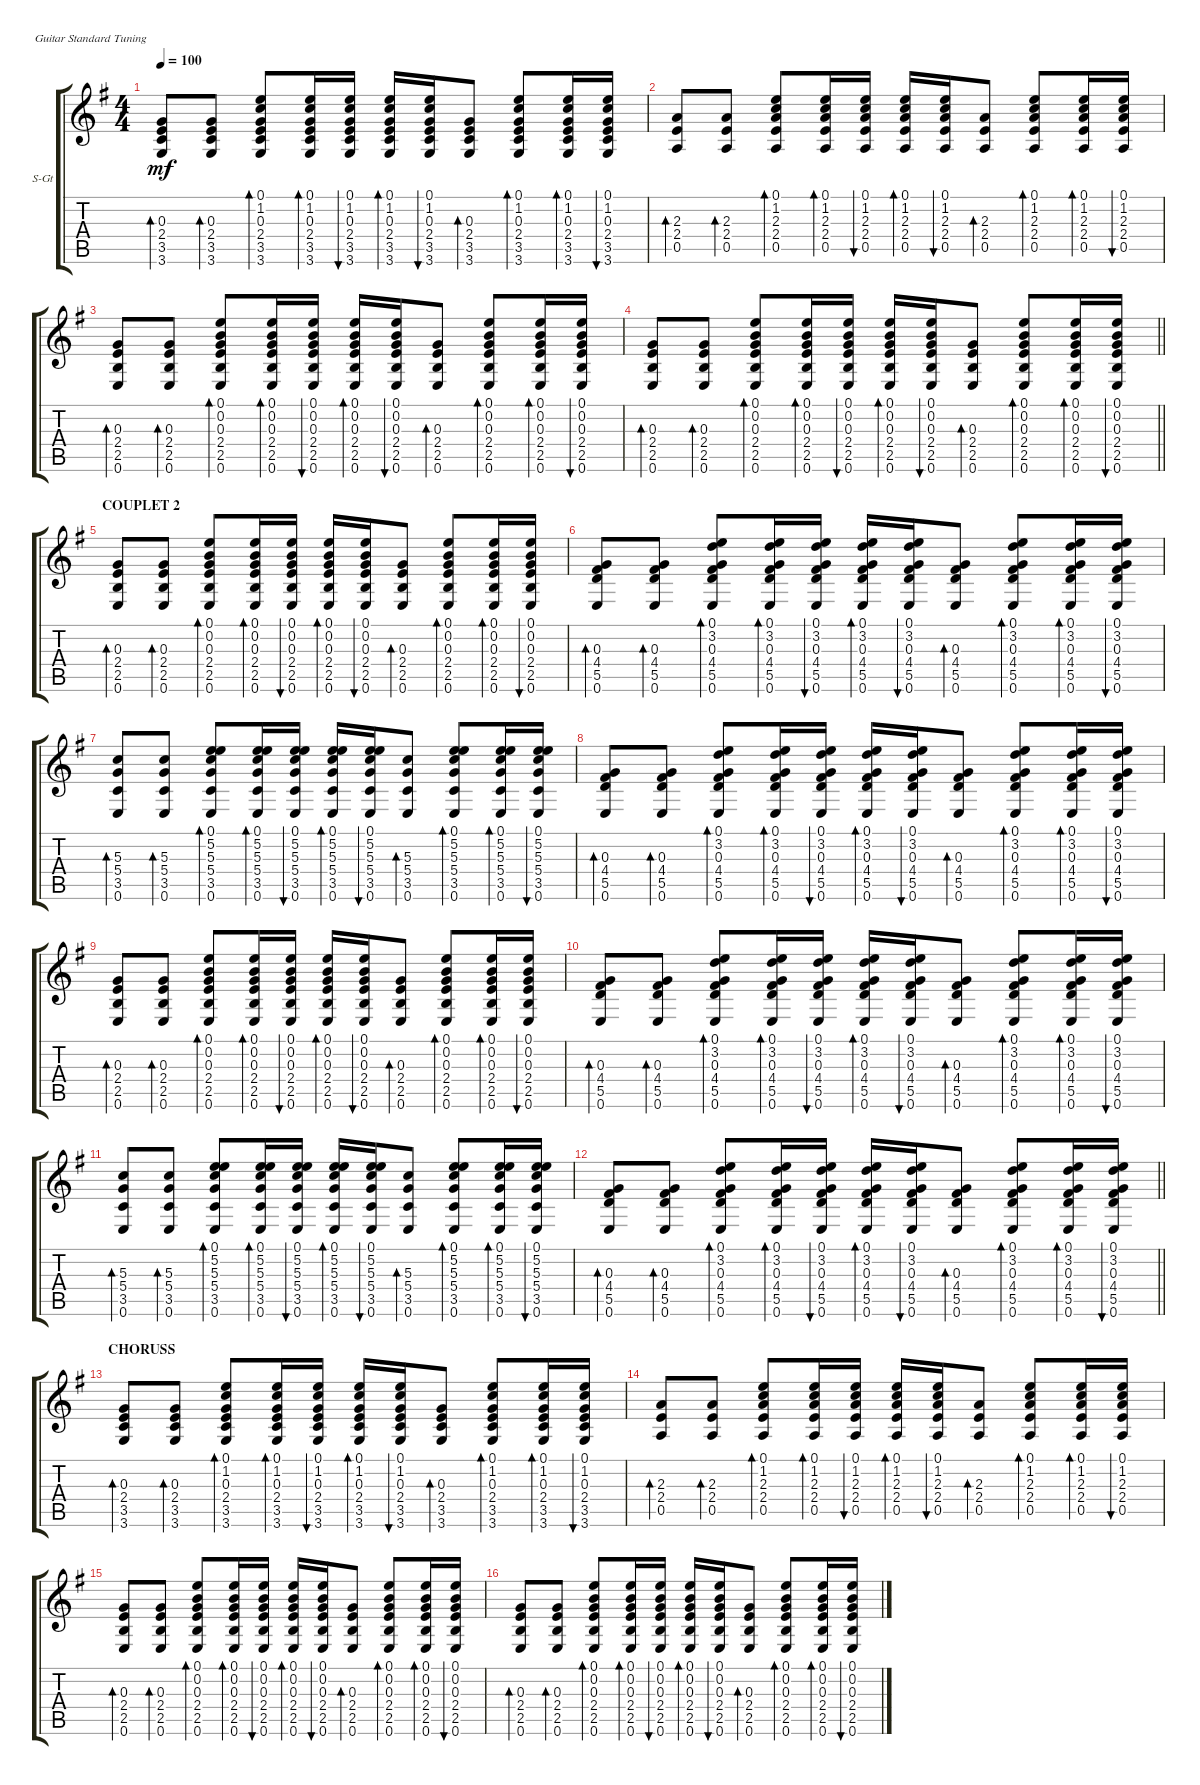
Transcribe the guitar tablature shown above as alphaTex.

\bracketExtendMode groupsimilarinstruments
\firstSystemTrackNameOrientation horizontal
\otherSystemsTrackNameOrientation horizontal
\track ("Steel Guitar" "S-Gt") {instrument acousticguitarsteel}
\staff {score tabs}
\tuning (E4 B3 G3 D3 A2 E2)
\ts (4 4)
\tempo 100
\clef g2
\scale
0.333333
\ks eminor
(3.6 3.5 2.4 0.3).8{bd 30 dy mf} (3.6 3.5 2.4 0.3).8{bd 30} (3.6 3.5 2.4 0.3 1.2 0.1).8{bd 30} (3.6 3.5 2.4 0.3 1.2 0.1).16{bd 30} (3.6 3.5 2.4 0.3 1.2 0.1).16{bu 30} (3.6 3.5 2.4 0.3 1.2 0.1).16{bd 30} (3.6 3.5 2.4 0.3 1.2 0.1).16{bu 30} (3.6 3.5 2.4 0.3).8{bd 30} (3.6 3.5 2.4 0.3 1.2 0.1).8{bd 30} (3.6 3.5 2.4 0.3 1.2 0.1).16{bd 30} (3.6 3.5 2.4 0.3 1.2 0.1).16{bu 30} |
\scale
0.333333 (0.5 2.4 2.3).8{bd 30} (0.5 2.4 2.3).8{bd 30} (0.5 2.4 2.3 1.2 0.1).8{bd 30} (0.5 2.4 2.3 1.2 0.1).16{bd 30} (0.5 2.4 2.3 1.2 0.1).16{bu 30} (0.5 2.4 2.3 1.2 0.1).16{bd 30} (0.5 2.4 2.3 1.2 0.1).16{bu 30} (0.5 2.4 2.3).8{bd 30} (0.5 2.4 2.3 1.2 0.1).8{bd 30} (0.5 2.4 2.3 1.2 0.1).16{bd 30} (0.5 2.4 2.3 1.2 0.1).16{bu 30} |
\scale
0.333333 (0.6 2.5 2.4 0.3).8{bd 30} (0.6 2.5 2.4 0.3).8{bd 30} (0.6 2.5 2.4 0.3 0.2 0.1).8{bd 30} (0.6 2.5 2.4 0.3 0.2 0.1).16{bd 30} (0.6 2.5 2.4 0.3 0.2 0.1).16{bu 30} (0.6 2.5 2.4 0.3 0.2 0.1).16{bd 30} (0.6 2.5 2.4 0.3 0.2 0.1).16{bu 30} (0.6 2.5 2.4 0.3).8{bd 30} (0.6 2.5 2.4 0.3 0.2 0.1).8{bd 30} (0.6 2.5 2.4 0.3 0.2 0.1).16{bd 30} (0.6 2.5 2.4 0.3 0.2 0.1).16{bu 30} |
\scale
0.333333
\barLineRight lightlight
(0.6 2.5 2.4 0.3).8{bd 30} (0.6 2.5 2.4 0.3).8{bd 30} (0.6 2.5 2.4 0.3 0.2 0.1).8{bd 30} (0.6 2.5 2.4 0.3 0.2 0.1).16{bd 30} (0.6 2.5 2.4 0.3 0.2 0.1).16{bu 30} (0.6 2.5 2.4 0.3 0.2 0.1).16{bd 30} (0.6 2.5 2.4 0.3 0.2 0.1).16{bu 30} (0.6 2.5 2.4 0.3).8{bd 30} (0.6 2.5 2.4 0.3 0.2 0.1).8{bd 30} (0.6 2.5 2.4 0.3 0.2 0.1).16{bd 30} (0.6 2.5 2.4 0.3 0.2 0.1).16{bu 30} |
\section ("" "COUPLET 2")
\scale
0.333333 (0.6 2.5 2.4 0.3).8{bd 30} (0.6 2.5 2.4 0.3).8{bd 30} (0.6 2.5 2.4 0.3 0.2 0.1).8{bd 30} (0.6 2.5 2.4 0.3 0.2 0.1).16{bd 30} (0.6 2.5 2.4 0.3 0.2 0.1).16{bu 30} (0.6 2.5 2.4 0.3 0.2 0.1).16{bd 30} (0.6 2.5 2.4 0.3 0.2 0.1).16{bu 30} (0.6 2.5 2.4 0.3).8{bd 30} (0.6 2.5 2.4 0.3 0.2 0.1).8{bd 30} (0.6 2.5 2.4 0.3 0.2 0.1).16{bd 30} (0.6 2.5 2.4 0.3 0.2 0.1).16{bu 30} |
\scale
0.333333 (5.5 4.4 0.3 0.6).8{bd 30} (5.5 4.4 0.3 0.6).8{bd 30} (5.5 4.4 0.3 3.2 0.1 0.6).8{bd 30} (5.5 4.4 0.3 3.2 0.1 0.6).16{bd 30} (5.5 4.4 0.3 3.2 0.1 0.6).16{bu 30} (5.5 4.4 0.3 3.2 0.1 0.6).16{bd 30} (5.5 4.4 0.3 3.2 0.1 0.6).16{bu 30} (5.5 4.4 0.3 0.6).8{bd 30} (5.5 4.4 0.3 3.2 0.1 0.6).8{bd 30} (5.5 4.4 0.3 3.2 0.1 0.6).16{bd 30} (5.5 4.4 0.3 3.2 0.1 0.6).16{bu 30} |
\scale
0.333333 (0.6 3.5 5.4 5.3).8{bd 30} (0.6 3.5 5.4 5.3).8{bd 30} (0.6 3.5 5.4 5.3 5.2 0.1).8{bd 30} (0.6 3.5 5.4 5.3 5.2 0.1).16{bd 30} (0.6 3.5 5.4 5.3 5.2 0.1).16{bu 30} (0.6 3.5 5.4 5.3 5.2 0.1).16{bd 30} (0.6 3.5 5.4 5.3 5.2 0.1).16{bu 30} (0.6 3.5 5.4 5.3).8{bd 30} (0.6 3.5 5.4 5.3 5.2 0.1).8{bd 30} (0.6 3.5 5.4 5.3 5.2 0.1).16{bd 30} (0.6 3.5 5.4 5.3 5.2 0.1).16{bu 30} |
\scale
0.333333 (5.5 4.4 0.3 0.6).8{bd 30} (5.5 4.4 0.3 0.6).8{bd 30} (5.5 4.4 0.3 3.2 0.1 0.6).8{bd 30} (5.5 4.4 0.3 3.2 0.1 0.6).16{bd 30} (5.5 4.4 0.3 3.2 0.1 0.6).16{bu 30} (5.5 4.4 0.3 3.2 0.1 0.6).16{bd 30} (5.5 4.4 0.3 3.2 0.1 0.6).16{bu 30} (5.5 4.4 0.3 0.6).8{bd 30} (5.5 4.4 0.3 3.2 0.1 0.6).8{bd 30} (5.5 4.4 0.3 3.2 0.1 0.6).16{bd 30} (5.5 4.4 0.3 3.2 0.1 0.6).16{bu 30} |
\scale
0.333333 (0.6 2.5 2.4 0.3).8{bd 30} (0.6 2.5 2.4 0.3).8{bd 30} (0.6 2.5 2.4 0.3 0.2 0.1).8{bd 30} (0.6 2.5 2.4 0.3 0.2 0.1).16{bd 30} (0.6 2.5 2.4 0.3 0.2 0.1).16{bu 30} (0.6 2.5 2.4 0.3 0.2 0.1).16{bd 30} (0.6 2.5 2.4 0.3 0.2 0.1).16{bu 30} (0.6 2.5 2.4 0.3).8{bd 30} (0.6 2.5 2.4 0.3 0.2 0.1).8{bd 30} (0.6 2.5 2.4 0.3 0.2 0.1).16{bd 30} (0.6 2.5 2.4 0.3 0.2 0.1).16{bu 30} |
\scale
0.333333 (5.5 4.4 0.3 0.6).8{bd 30} (5.5 4.4 0.3 0.6).8{bd 30} (5.5 4.4 0.3 3.2 0.1 0.6).8{bd 30} (5.5 4.4 0.3 3.2 0.1 0.6).16{bd 30} (5.5 4.4 0.3 3.2 0.1 0.6).16{bu 30} (5.5 4.4 0.3 3.2 0.1 0.6).16{bd 30} (5.5 4.4 0.3 3.2 0.1 0.6).16{bu 30} (5.5 4.4 0.3 0.6).8{bd 30} (5.5 4.4 0.3 3.2 0.1 0.6).8{bd 30} (5.5 4.4 0.3 3.2 0.1 0.6).16{bd 30} (5.5 4.4 0.3 3.2 0.1 0.6).16{bu 30} |
\scale
0.333333 (0.6 3.5 5.4 5.3).8{bd 30} (0.6 3.5 5.4 5.3).8{bd 30} (0.6 3.5 5.4 5.3 5.2 0.1).8{bd 30} (0.6 3.5 5.4 5.3 5.2 0.1).16{bd 30} (0.6 3.5 5.4 5.3 5.2 0.1).16{bu 30} (0.6 3.5 5.4 5.3 5.2 0.1).16{bd 30} (0.6 3.5 5.4 5.3 5.2 0.1).16{bu 30} (0.6 3.5 5.4 5.3).8{bd 30} (0.6 3.5 5.4 5.3 5.2 0.1).8{bd 30} (0.6 3.5 5.4 5.3 5.2 0.1).16{bd 30} (0.6 3.5 5.4 5.3 5.2 0.1).16{bu 30} |
\scale
0.333333
\barLineRight lightlight
(5.5 4.4 0.3 0.6).8{bd 30} (5.5 4.4 0.3 0.6).8{bd 30} (5.5 4.4 0.3 3.2 0.1 0.6).8{bd 30} (5.5 4.4 0.3 3.2 0.1 0.6).16{bd 30} (5.5 4.4 0.3 3.2 0.1 0.6).16{bu 30} (5.5 4.4 0.3 3.2 0.1 0.6).16{bd 30} (5.5 4.4 0.3 3.2 0.1 0.6).16{bu 30} (5.5 4.4 0.3 0.6).8{bd 30} (5.5 4.4 0.3 3.2 0.1 0.6).8{bd 30} (5.5 4.4 0.3 3.2 0.1 0.6).16{bd 30} (5.5 4.4 0.3 3.2 0.1 0.6).16{bu 30} |
\section ("" "CHORUSS")
\scale
0.333333 (3.6 3.5 2.4 0.3).8{bd 30} (3.6 3.5 2.4 0.3).8{bd 30} (3.6 3.5 2.4 0.3 1.2 0.1).8{bd 30} (3.6 3.5 2.4 0.3 1.2 0.1).16{bd 30} (3.6 3.5 2.4 0.3 1.2 0.1).16{bu 30} (3.6 3.5 2.4 0.3 1.2 0.1).16{bd 30} (3.6 3.5 2.4 0.3 1.2 0.1).16{bu 30} (3.6 3.5 2.4 0.3).8{bd 30} (3.6 3.5 2.4 0.3 1.2 0.1).8{bd 30} (3.6 3.5 2.4 0.3 1.2 0.1).16{bd 30} (3.6 3.5 2.4 0.3 1.2 0.1).16{bu 30} |
\scale
0.333333 (0.5 2.4 2.3).8{bd 30} (0.5 2.4 2.3).8{bd 30} (0.5 2.4 2.3 1.2 0.1).8{bd 30} (0.5 2.4 2.3 1.2 0.1).16{bd 30} (0.5 2.4 2.3 1.2 0.1).16{bu 30} (0.5 2.4 2.3 1.2 0.1).16{bd 30} (0.5 2.4 2.3 1.2 0.1).16{bu 30} (0.5 2.4 2.3).8{bd 30} (0.5 2.4 2.3 1.2 0.1).8{bd 30} (0.5 2.4 2.3 1.2 0.1).16{bd 30} (0.5 2.4 2.3 1.2 0.1).16{bu 30} |
\scale
0.333333 (0.6 2.5 2.4 0.3).8{bd 30} (0.6 2.5 2.4 0.3).8{bd 30} (0.6 2.5 2.4 0.3 0.2 0.1).8{bd 30} (0.6 2.5 2.4 0.3 0.2 0.1).16{bd 30} (0.6 2.5 2.4 0.3 0.2 0.1).16{bu 30} (0.6 2.5 2.4 0.3 0.2 0.1).16{bd 30} (0.6 2.5 2.4 0.3 0.2 0.1).16{bu 30} (0.6 2.5 2.4 0.3).8{bd 30} (0.6 2.5 2.4 0.3 0.2 0.1).8{bd 30} (0.6 2.5 2.4 0.3 0.2 0.1).16{bd 30} (0.6 2.5 2.4 0.3 0.2 0.1).16{bu 30} |
\scale
0.333333 (0.6 2.5 2.4 0.3).8{bd 30} (0.6 2.5 2.4 0.3).8{bd 30} (0.6 2.5 2.4 0.3 0.2 0.1).8{bd 30} (0.6 2.5 2.4 0.3 0.2 0.1).16{bd 30} (0.6 2.5 2.4 0.3 0.2 0.1).16{bu 30} (0.6 2.5 2.4 0.3 0.2 0.1).16{bd 30} (0.6 2.5 2.4 0.3 0.2 0.1).16{bu 30} (0.6 2.5 2.4 0.3).8{bd 30} (0.6 2.5 2.4 0.3 0.2 0.1).8{bd 30} (0.6 2.5 2.4 0.3 0.2 0.1).16{bd 30} (0.6 2.5 2.4 0.3 0.2 0.1).16{bu 30}
